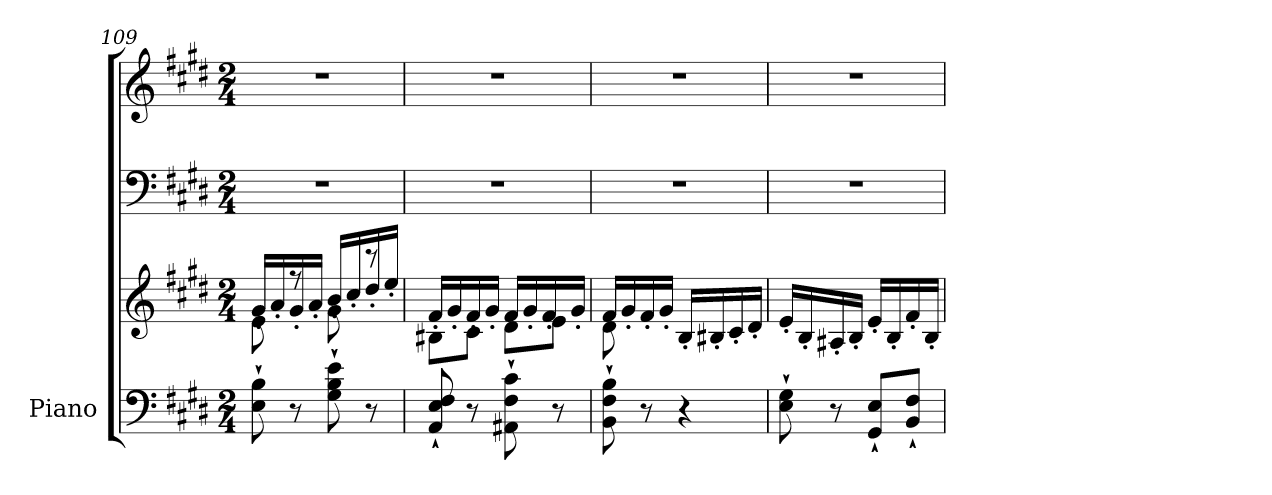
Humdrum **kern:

**kern	**kern	**kern	**kern
*part1	*part1	*part1	*part1
*staff4	*staff3	*staff2	*staff1
*I"Piano	*	*	*
*I'Pno.	*	*	*
*clefF4	*clefG2	*clefF4	*clefG2
*k[f#c#g#d#]	*k[f#c#g#d#]	*k[f#c#g#d#]	*k[f#c#g#d#]
*M2/4	*M2/4	*M2/4	*M2/4
=109	=109	=109	=109
*	*^	*	*
8E\` 8B\`	8e\	16g#'/LL	2r	2r
.	.	16a'/	.	.
8r	8r	16g#'/	.	.
.	.	16a'/JJ	.	.
8G#\` 8B\` 8e\`	8g#\	16b'/LL	.	.
.	.	16cc#'/	.	.
8r	8r	16dd#'/	.	.
.	.	16ee'/JJ	.	.
=110	=110	=110	=110	=110
8AA/` 8E/` 8F#/`	8B#X\L	16f#'/LL	2r	2r
.	.	16g#'/	.	.
8r	8c#\J	16f#'/	.	.
.	.	16g#'/JJ	.	.
8AA#X\` 8F#\` 8c#\`	8d#\L	16f#'/LL	.	.
.	.	16g#'/	.	.
8r	8e\J	16f#'/	.	.
.	.	16g#'/JJ	.	.
!!LO:LB:g=z
=111	=111	=111	=111	=111
8BB\` 8F#\` 8B\`	8d#\	16f#'/LL	2r	2r
.	.	16g#'/	.	.
8r	4.ryy	16f#'/	.	.
.	.	16g#'/JJ	.	.
4r	.	16B'/LL	.	.
.	.	16B#X'/	.	.
.	.	16c#'/	.	.
.	.	16d#'/JJ	.	.
*	*v	*v	*	*
=112	=112	=112	=112
8E\` 8G#\`	16e'/LL	2r	2r
.	16B'/	.	.
8r	16A#X'/	.	.
.	16B'/JJ	.	.
8GG#/` 8E/`L	16e'/LL	.	.
.	16B'/	.	.
8BB/` 8F#/`J	16f#'/	.	.
.	16B'/JJ	.	.
=	=	=	=
*-	*-	*-	*-
